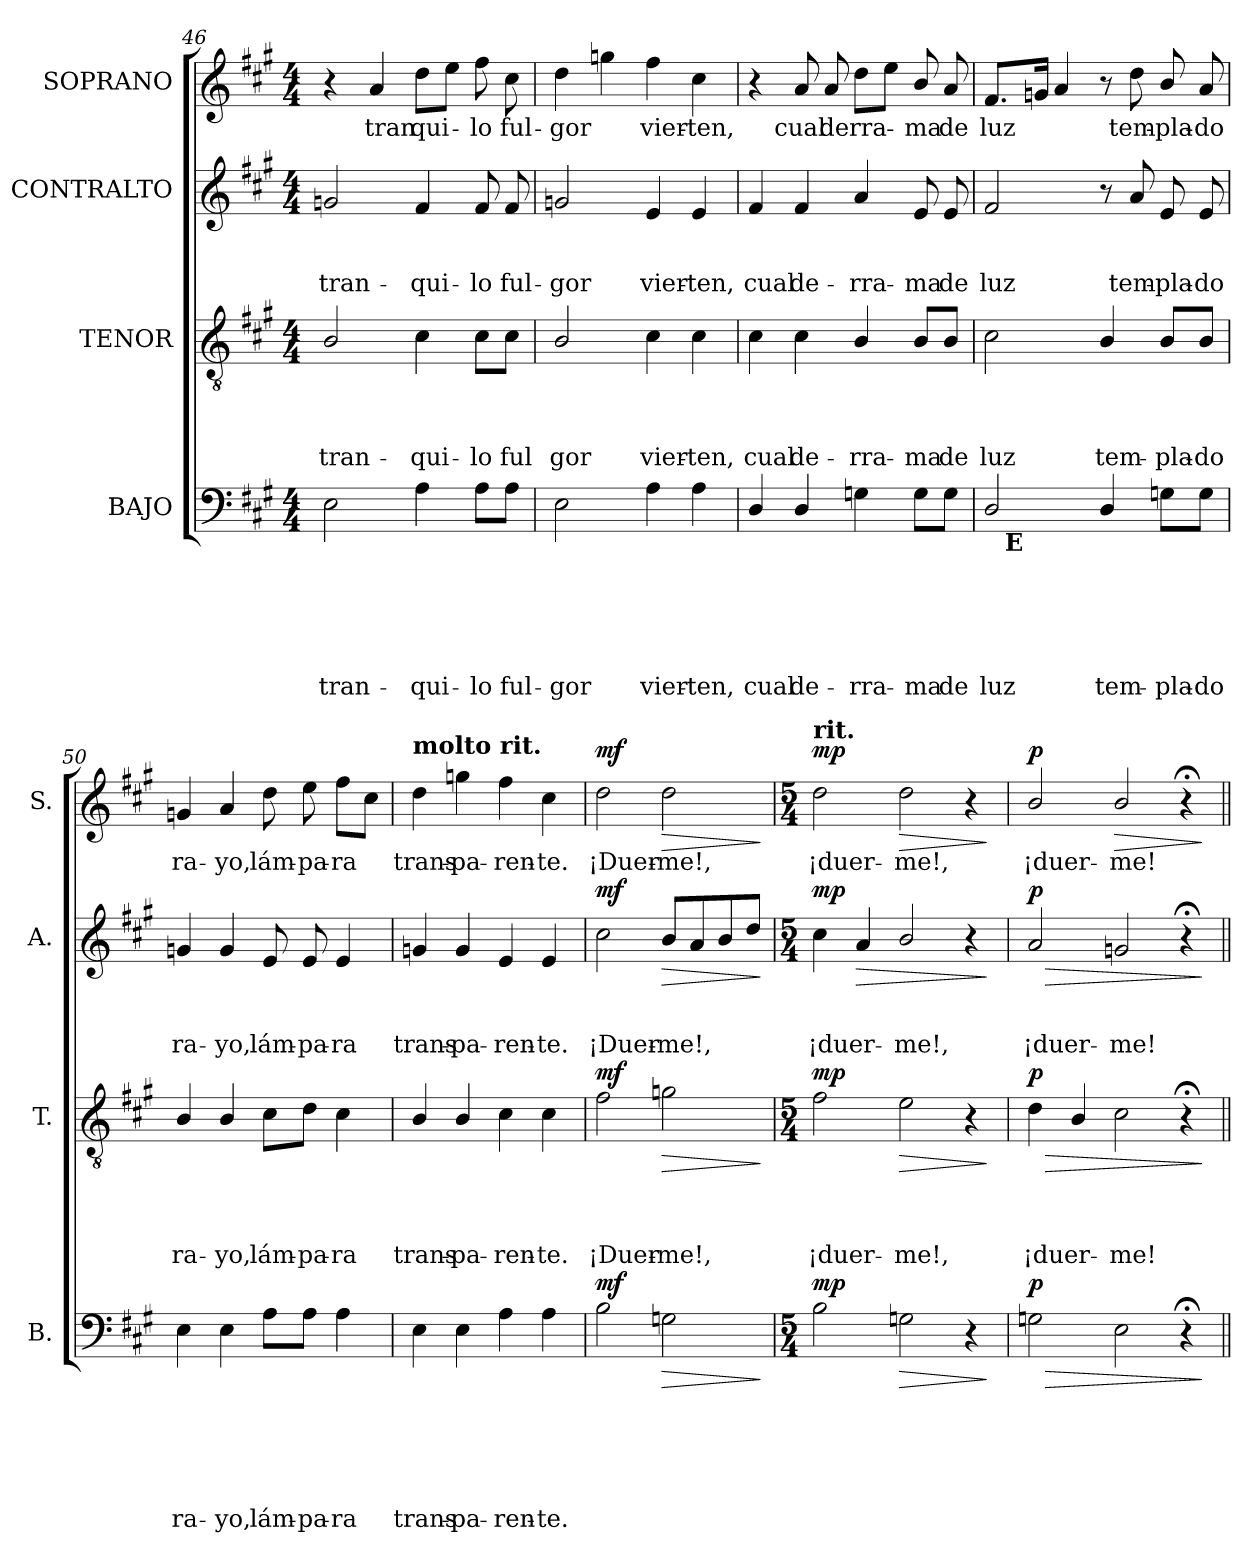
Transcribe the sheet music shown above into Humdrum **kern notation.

**kern	**text	**text	**text	**text	**text	**text	**dynam	**kern	**text	**text	**text	**text	**dynam	**kern	**text	**text	**text	**dynam	**kern	**text	**dynam
*part4	*part4	*part4	*part4	*part4	*part4	*part4	*part4	*part3	*part3	*part3	*part3	*part3	*part3	*part2	*part2	*part2	*part2	*part2	*part1	*part1	*part1
*staff4	*staff4	*staff4	*staff4	*staff4	*staff4	*staff4	*staff4	*staff3	*staff3	*staff3	*staff3	*staff3	*staff3	*staff2	*staff2	*staff2	*staff2	*staff2	*staff1	*staff1	*staff1
*I"BAJO	*	*	*	*	*	*	*	*I"TENOR	*	*	*	*	*	*I"CONTRALTO	*	*	*	*	*I"SOPRANO	*	*
*I'B.	*	*	*	*	*	*	*	*I'T.	*	*	*	*	*	*I'A.	*	*	*	*	*I'S.	*	*
*clefF4	*	*	*	*	*	*	*	*clefGv2	*	*	*	*	*	*clefG2	*	*	*	*	*clefG2	*	*
*k[f#c#g#]	*	*	*	*	*	*	*	*k[f#c#g#]	*	*	*	*	*	*k[f#c#g#]	*	*	*	*	*k[f#c#g#]	*	*
*A:	*	*	*	*	*	*	*	*A:	*	*	*	*	*	*A:	*	*	*	*	*A:	*	*
*M4/4	*	*	*	*	*	*	*	*M4/4	*	*	*	*	*	*M4/4	*	*	*	*	*M4/4	*	*
=46	=46	=46	=46	=46	=46	=46	=46	=46	=46	=46	=46	=46	=46	=46	=46	=46	=46	=46	=46	=46	=46
!	!	!	!	!	!	!LO:LY:b	!	!	!	!	!	!LO:LY:b	!	!	!	!	!LO:LY:b	!	!	!	!
2E\	.	.	.	.	.	tran-	.	2B/	.	.	.	tran-	.	2gn/	.	.	tran-	.	4r	.	.
!	!	!	!	!	!	!	!	!	!	!	!	!	!	!	!	!	!	!	!	!LO:LY:b	!
.	.	.	.	.	.	.	.	.	.	.	.	.	.	.	.	.	.	.	4a/	tran	.
!	!	!	!	!	!	!LO:LY:b	!	!	!	!	!	!LO:LY:b	!	!	!	!	!LO:LY:b	!	!	!LO:LY:b	!
4A\	.	.	.	.	.	-qui-	.	4c#\	.	.	.	-qui-	.	4f#/	.	.	-qui-	.	8dd\L	qui-	.
.	.	.	.	.	.	.	.	.	.	.	.	.	.	.	.	.	.	.	8ee\J	.	.
!	!	!	!	!	!	!LO:LY:b	!	!	!	!	!	!LO:LY:b	!	!	!	!	!LO:LY:b	!	!	!LO:LY:b	!
8A\L	.	.	.	.	.	-lo	.	8c#\L	.	.	.	-lo	.	8f#/	.	.	-lo	.	8ff#\	-lo	.
!	!	!	!	!	!	!LO:LY:b	!	!	!	!	!	!LO:LY:b	!	!	!	!	!LO:LY:b	!	!	!LO:LY:b	!
8A\J	.	.	.	.	.	ful-	.	8c#\J	.	.	.	ful	.	8f#/	.	.	ful-	.	8cc#\	ful-	.
=47	=47	=47	=47	=47	=47	=47	=47	=47	=47	=47	=47	=47	=47	=47	=47	=47	=47	=47	=47	=47	=47
!	!	!	!	!	!	!LO:LY:b	!	!	!	!	!	!LO:LY:b	!	!	!	!	!LO:LY:b	!	!	!LO:LY:b	!
2E\	.	.	.	.	.	-gor	.	2B/	.	.	.	gor	.	2gn/	.	.	-gor	.	4dd\	-gor	.
.	.	.	.	.	.	.	.	.	.	.	.	.	.	.	.	.	.	.	4ggn\	.	.
!	!	!	!	!	!	!LO:LY:b	!	!	!	!	!	!LO:LY:b	!	!	!	!	!LO:LY:b	!	!	!LO:LY:b	!
4A\	.	.	.	.	.	vier-	.	4c#\	.	.	.	vier-	.	4e/	.	.	vier-	.	4ff#\	vier-	.
!	!	!	!	!	!	!LO:LY:b	!	!	!	!	!	!LO:LY:b	!	!	!	!	!LO:LY:b	!	!	!LO:LY:b:rj	!
4A\	.	.	.	.	.	-ten,	.	4c#\	.	.	.	-ten,	.	4e/	.	.	-ten,	.	4cc#\	-ten,	.
!!LO:LB:g=z
=48	=48	=48	=48	=48	=48	=48	=48	=48	=48	=48	=48	=48	=48	=48	=48	=48	=48	=48	=48	=48	=48
!	!	!	!	!	!	!LO:LY:b	!	!	!	!	!	!LO:LY:b	!	!	!	!	!LO:LY:b	!	!	!	!
4D/	.	.	.	.	.	cual	.	4c#\	.	.	.	cual	.	4f#/	.	.	cual	.	4r	.	.
!	!	!	!	!	!	!LO:LY:b	!	!	!	!	!	!LO:LY:b	!	!	!	!	!LO:LY:b	!	!	!LO:LY:b	!
4D/	.	.	.	.	.	de-	.	4c#\	.	.	.	de-	.	4f#/	.	.	de-	.	8a/	cual	.
!	!	!	!	!	!	!	!	!	!	!	!	!	!	!	!	!	!	!	!	!LO:LY:b	!
.	.	.	.	.	.	.	.	.	.	.	.	.	.	.	.	.	.	.	8a/	de	.
!	!	!	!	!	!	!LO:LY:b	!	!	!	!	!	!LO:LY:b	!	!	!	!	!LO:LY:b	!	!	!LO:LY:b	!
4Gn\	.	.	.	.	.	-rra-	.	4B/	.	.	.	-rra-	.	4a/	.	.	-rra-	.	8dd\L	rra-	.
.	.	.	.	.	.	.	.	.	.	.	.	.	.	.	.	.	.	.	8ee\J	.	.
!	!	!	!	!	!	!LO:LY:b	!	!	!	!	!	!LO:LY:b	!	!	!	!	!LO:LY:b	!	!	!LO:LY:b	!
8G\L	.	.	.	.	.	-ma	.	8B/L	.	.	.	-ma	.	8e/	.	.	-ma	.	8b/	-ma	.
!	!	!	!	!	!	!LO:LY:b	!	!	!	!	!	!LO:LY:b	!	!	!	!	!LO:LY:b	!	!	!LO:LY:b	!
8G\J	.	.	.	.	.	de	.	8B/J	.	.	.	de	.	8e/	.	.	de	.	8a/	de	.
=49	=49	=49	=49	=49	=49	=49	=49	=49	=49	=49	=49	=49	=49	=49	=49	=49	=49	=49	=49	=49	=49
!	!	!	!	!	!	!LO:LY:b	!	!	!	!	!	!LO:LY:b	!	!	!	!	!LO:LY:b	!	!	!LO:LY:b	!
*^	*	*	*	*	*	*	*	*	*	*	*	*	*	*	*	*	*	*	*	*	*
2D/	16ryy	.	.	.	.	.	luz	.	2c#\	.	.	.	luz	.	2f#/	.	.	luz	.	8.f#/L	luz	.
!	!LO:TX:b:B:t=E	!	!	!	!	!	!	!	!	!	!	!	!	!	!	!	!	!	!	!	!	!
.	2...ryy	.	.	.	.	.	.	.	.	.	.	.	.	.	.	.	.	.	.	.	.	.
.	.	.	.	.	.	.	.	.	.	.	.	.	.	.	.	.	.	.	.	16gn/Jk	.	.
.	.	.	.	.	.	.	.	.	.	.	.	.	.	.	.	.	.	.	.	4a/	.	.
!	!	!	!	!	!	!	!LO:LY:b	!	!	!	!	!	!LO:LY:b	!	!	!	!	!	!	!	!	!
4D/	.	.	.	.	.	.	tem-	.	4B/	.	.	.	tem-	.	8r	.	.	.	.	8r	.	.
!	!	!	!	!	!	!	!	!	!	!	!	!	!	!	!	!	!	!LO:LY:b	!	!	!LO:LY:b	!
.	.	.	.	.	.	.	.	.	.	.	.	.	.	.	8a/	.	.	tem-	.	8dd\	tem-	.
!	!	!	!	!	!	!	!LO:LY:b	!	!	!	!	!	!LO:LY:b	!	!	!	!	!LO:LY:b	!	!	!LO:LY:b	!
8Gn\L	.	.	.	.	.	.	-pla-	.	8B/L	.	.	.	-pla-	.	8e/	.	.	-pla-	.	8b/	-pla-	.
!	!	!	!	!	!	!	!LO:LY:b:rj	!	!	!	!	!	!LO:LY:b:rj	!	!	!	!	!LO:LY:b:rj	!	!	!LO:LY:b:rj	!
8G\J	.	.	.	.	.	.	-do	.	8B/J	.	.	.	-do	.	8e/	.	.	-do	.	8a/	-do	.
=50	=50	=50	=50	=50	=50	=50	=50	=50	=50	=50	=50	=50	=50	=50	=50	=50	=50	=50	=50	=50	=50	=50
!	!	!	!	!	!	!	!LO:LY:b	!	!	!	!	!	!LO:LY:b	!	!	!	!	!LO:LY:b	!	!	!LO:LY:b	!
*v	*v	*	*	*	*	*	*	*	*	*	*	*	*	*	*	*	*	*	*	*	*	*
4E\	.	.	.	.	.	ra-	.	4B/	.	.	.	ra-	.	4gn/	.	.	ra-	.	4gn/	ra-	.
!	!	!	!	!	!	!LO:LY:b	!	!	!	!	!	!LO:LY:b	!	!	!	!	!LO:LY:b	!	!	!LO:LY:b	!
4E\	.	.	.	.	.	-yo,	.	4B/	.	.	.	-yo,	.	4g/	.	.	-yo,	.	4a/	-yo,	.
!	!	!	!	!	!	!LO:LY:b	!	!	!	!	!	!LO:LY:b	!	!	!	!	!LO:LY:b	!	!	!LO:LY:b	!
8A\L	.	.	.	.	.	lám-	.	8c#\L	.	.	.	lám-	.	8e/	.	.	lám-	.	8dd\	lám-	.
!	!	!	!	!	!	!LO:LY:b	!	!	!	!	!	!LO:LY:b:rj	!	!	!	!	!LO:LY:b	!	!	!LO:LY:b:rj	!
8A\J	.	.	.	.	.	-pa-	.	8d\J	.	.	.	-pa-	.	8e/	.	.	-pa-	.	8ee\	-pa-	.
!	!	!	!	!	!	!LO:LY:b:rj	!	!	!	!	!	!LO:LY:b	!	!	!	!	!LO:LY:b:rj	!	!	!LO:LY:b	!
4A\	.	.	.	.	.	-ra	.	4c#\	.	.	.	-ra	.	4e/	.	.	-ra	.	8ff#\L	-ra	.
.	.	.	.	.	.	.	.	.	.	.	.	.	.	.	.	.	.	.	8cc#\J	.	.
=51	=51	=51	=51	=51	=51	=51	=51	=51	=51	=51	=51	=51	=51	=51	=51	=51	=51	=51	=51	=51	=51
!	!	!	!	!	!	!	!	!	!	!	!	!	!	!	!	!	!	!	!LO:TX:a:B:t=molto rit.	!	!
!	!	!	!	!	!	!LO:LY:b	!	!	!	!	!	!LO:LY:b	!	!	!	!	!LO:LY:b	!	!	!LO:LY:b	!
4E\	.	.	.	.	.	trans-	.	4B/	.	.	.	trans-	.	4gn/	.	.	trans-	.	4dd\	trans-	.
!	!	!	!	!	!	!LO:LY:b	!	!	!	!	!	!LO:LY:b	!	!	!	!	!LO:LY:b	!	!	!LO:LY:b	!
4E\	.	.	.	.	.	-pa-	.	4B/	.	.	.	-pa-	.	4g/	.	.	-pa-	.	4ggn\	-pa-	.
!	!	!	!	!	!	!LO:LY:b:rj	!	!	!	!	!	!LO:LY:b:rj	!	!	!	!	!LO:LY:b:rj	!	!	!LO:LY:b:rj	!
4A\	.	.	.	.	.	-ren-	.	4c#\	.	.	.	-ren-	.	4e/	.	.	-ren-	.	4ff#\	-ren-	.
!	!	!	!	!	!	!LO:LY:b	!	!	!	!	!	!LO:LY:b	!	!	!	!	!LO:LY:b	!	!	!LO:LY:b	!
4A\	.	.	.	.	.	-te.	.	4c#\	.	.	.	-te.	.	4e/	.	.	-te.	.	4cc#\	-te.	.
=52	=52	=52	=52	=52	=52	=52	=52	=52	=52	=52	=52	=52	=52	=52	=52	=52	=52	=52	=52	=52	=52
!	!	!	!	!	!	!	!LO:DY:a	!	!	!	!	!LO:LY:b	!LO:DY:a	!	!	!	!LO:LY:b	!LO:DY:a	!	!LO:LY:b	!LO:DY:a
2B\	.	.	.	.	.	.	mf	2f#\	.	.	.	¡Duer-	mf	2cc#\	.	.	¡Duer-	mf	2dd\	¡Duer-	mf
!	!	!	!	!	!	!	!LO:HP:b	!	!	!	!	!LO:LY:b	!LO:HP:b	!	!	!	!LO:LY:b	!LO:HP:b	!	!LO:LY:b	!LO:HP:b
2Gn\	.	.	.	.	.	.	>	2gn\	.	.	.	-me!,	>	8b/L	.	.	-me!,	>	2dd\	-me!,	>
.	.	.	.	.	.	.	.	.	.	.	.	.	.	8a/	.	.	.	.	.	.	.
.	.	.	.	.	.	.	.	.	.	.	.	.	.	8b/	.	.	.	.	.	.	.
.	.	.	.	.	.	.	.	.	.	.	.	.	.	8dd/J	.	.	.	.	.	.	.
.	.	.	.	.	.	.	]	.	.	.	.	.	]	.	.	.	.	]	.	.	]
=53	=53	=53	=53	=53	=53	=53	=53	=53	=53	=53	=53	=53	=53	=53	=53	=53	=53	=53	=53	=53	=53
*M5/4	*	*	*	*	*	*	*	*M5/4	*	*	*	*	*	*M5/4	*	*	*	*	*M5/4	*	*
!	!	!	!	!	!	!	!	!	!	!	!	!	!	!	!	!	!	!	!LO:TX:a:B:t=rit.	!	!
!	!	!	!	!	!	!	!LO:DY:a	!	!	!	!	!LO:LY:b	!LO:DY:a	!	!	!	!LO:LY:b	!LO:DY:a	!	!LO:LY:b	!LO:DY:a
2B\	.	.	.	.	.	.	mp	2f#\	.	.	.	¡duer-	mp	4cc#\	.	.	¡duer-	mp	2dd\	¡duer-	mp
!	!	!	!	!	!	!	!	!	!	!	!	!	!	!	!	!	!	!LO:HP:b	!	!	!
.	.	.	.	.	.	.	.	.	.	.	.	.	.	4a/	.	.	.	>	.	.	.
!	!	!	!	!	!	!	!LO:HP:b	!	!	!	!	!LO:LY:b	!LO:HP:b	!	!	!	!LO:LY:b	!	!	!LO:LY:b	!LO:HP:b
2Gn\	.	.	.	.	.	.	>	2e\	.	.	.	-me!,	>	2b/	.	.	-me!,	.	2dd\	-me!,	>
4r	.	.	.	.	.	.	.	4r	.	.	.	.	.	4r	.	.	.	.	4r	.	.
.	.	.	.	.	.	.	]	.	.	.	.	.	]	.	.	.	.	]	.	.	]
!!LO:LB:g=z
=54	=54	=54	=54	=54	=54	=54	=54	=54	=54	=54	=54	=54	=54	=54	=54	=54	=54	=54	=54	=54	=54
!	!	!	!	!	!	!	!LO:HP:b	!	!	!	!	!LO:LY:b	!LO:HP:b	!	!	!	!LO:LY:b	!LO:HP:b	!	!LO:LY:b	!
!	!	!	!	!	!	!	!LO:DY:n=1:a	!	!	!	!	!	!LO:DY:n=1:a	!	!	!	!	!LO:DY:n=1:a	!	!	!LO:DY:a
2Gn\	.	.	.	.	.	.	> p	4d\	.	.	.	¡duer-	> p	2a/	.	.	¡duer-	> p	2b/	¡duer-	p
.	.	.	.	.	.	.	.	4B/	.	.	.	.	.	.	.	.	.	.	.	.	.
!	!	!	!	!	!	!	!	!	!	!	!	!LO:LY:b	!	!	!	!	!LO:LY:b	!	!	!LO:LY:b	!LO:HP:b
2E\	.	.	.	.	.	.	.	2c#\	.	.	.	-me!	.	2gn/	.	.	-me!	.	2b/	-me!	>
4r;<	.	.	.	.	.	.	.	4r;<	.	.	.	.	.	4r;<	.	.	.	.	4r;<	.	.
.	.	.	.	.	.	.	]	.	.	.	.	.	]	.	.	.	.	]	.	.	]
=||	=||	=||	=||	=||	=||	=||	=||	=||	=||	=||	=||	=||	=||	=||	=||	=||	=||	=||	=||	=||	=||
*-	*-	*-	*-	*-	*-	*-	*-	*-	*-	*-	*-	*-	*-	*-	*-	*-	*-	*-	*-	*-	*-
